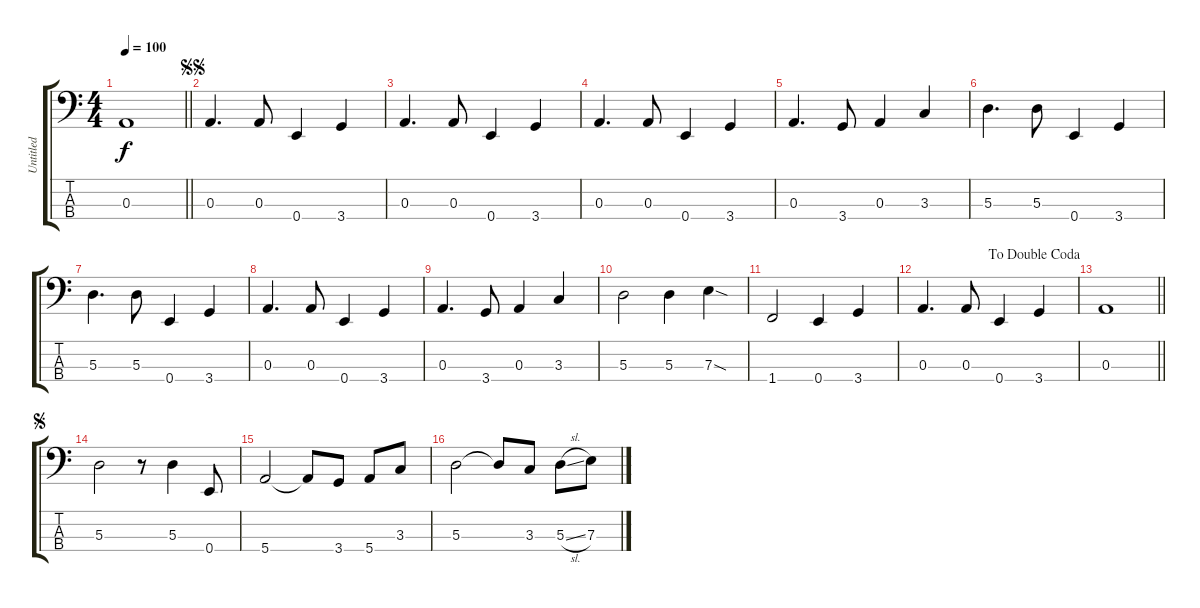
\track ("Untitled" "Untitled") {instrument electricbasspick}
\staff {score tabs}
\tuning (G2 D2 A1 E1) {hide}
\ts (4 4)
\tempo 100
\clef f4
\barLineRight lightlight
\ks c
0.3.1{dy f} |
\jump segnosegno
0.3.4{d} 0.3.8 0.4.4 3.4.4 |
0.3.4{d} 0.3.8 0.4.4 3.4.4 |
0.3.4{d} 0.3.8 0.4.4 3.4.4 |
0.3.4{d} 3.4.8 0.3.4 3.3.4 |
5.3.4{d} 5.3.8 0.4.4 3.4.4 |
5.3.4{d} 5.3.8 0.4.4 3.4.4 |
0.3.4{d} 0.3.8 0.4.4 3.4.4 |
0.3.4{d} 3.4.8 0.3.4 3.3.4 |
5.3.2 5.3.4 7.3{sod}.4 |
1.4.2 0.4.4 3.4.4 |
\jump dadoublecoda
0.3.4{d} 0.3.8 0.4.4 3.4.4 |
\barLineRight lightlight
0.3.1 |
\jump segno
5.3.2 r.8 5.3.4 0.4.8 |
5.4.2 5.4{t}.8 3.4.8 5.4.8 3.3.8 |
5.3.2 5.3{t}.8 3.3.8 5.3{sl}.8 7.3.8
